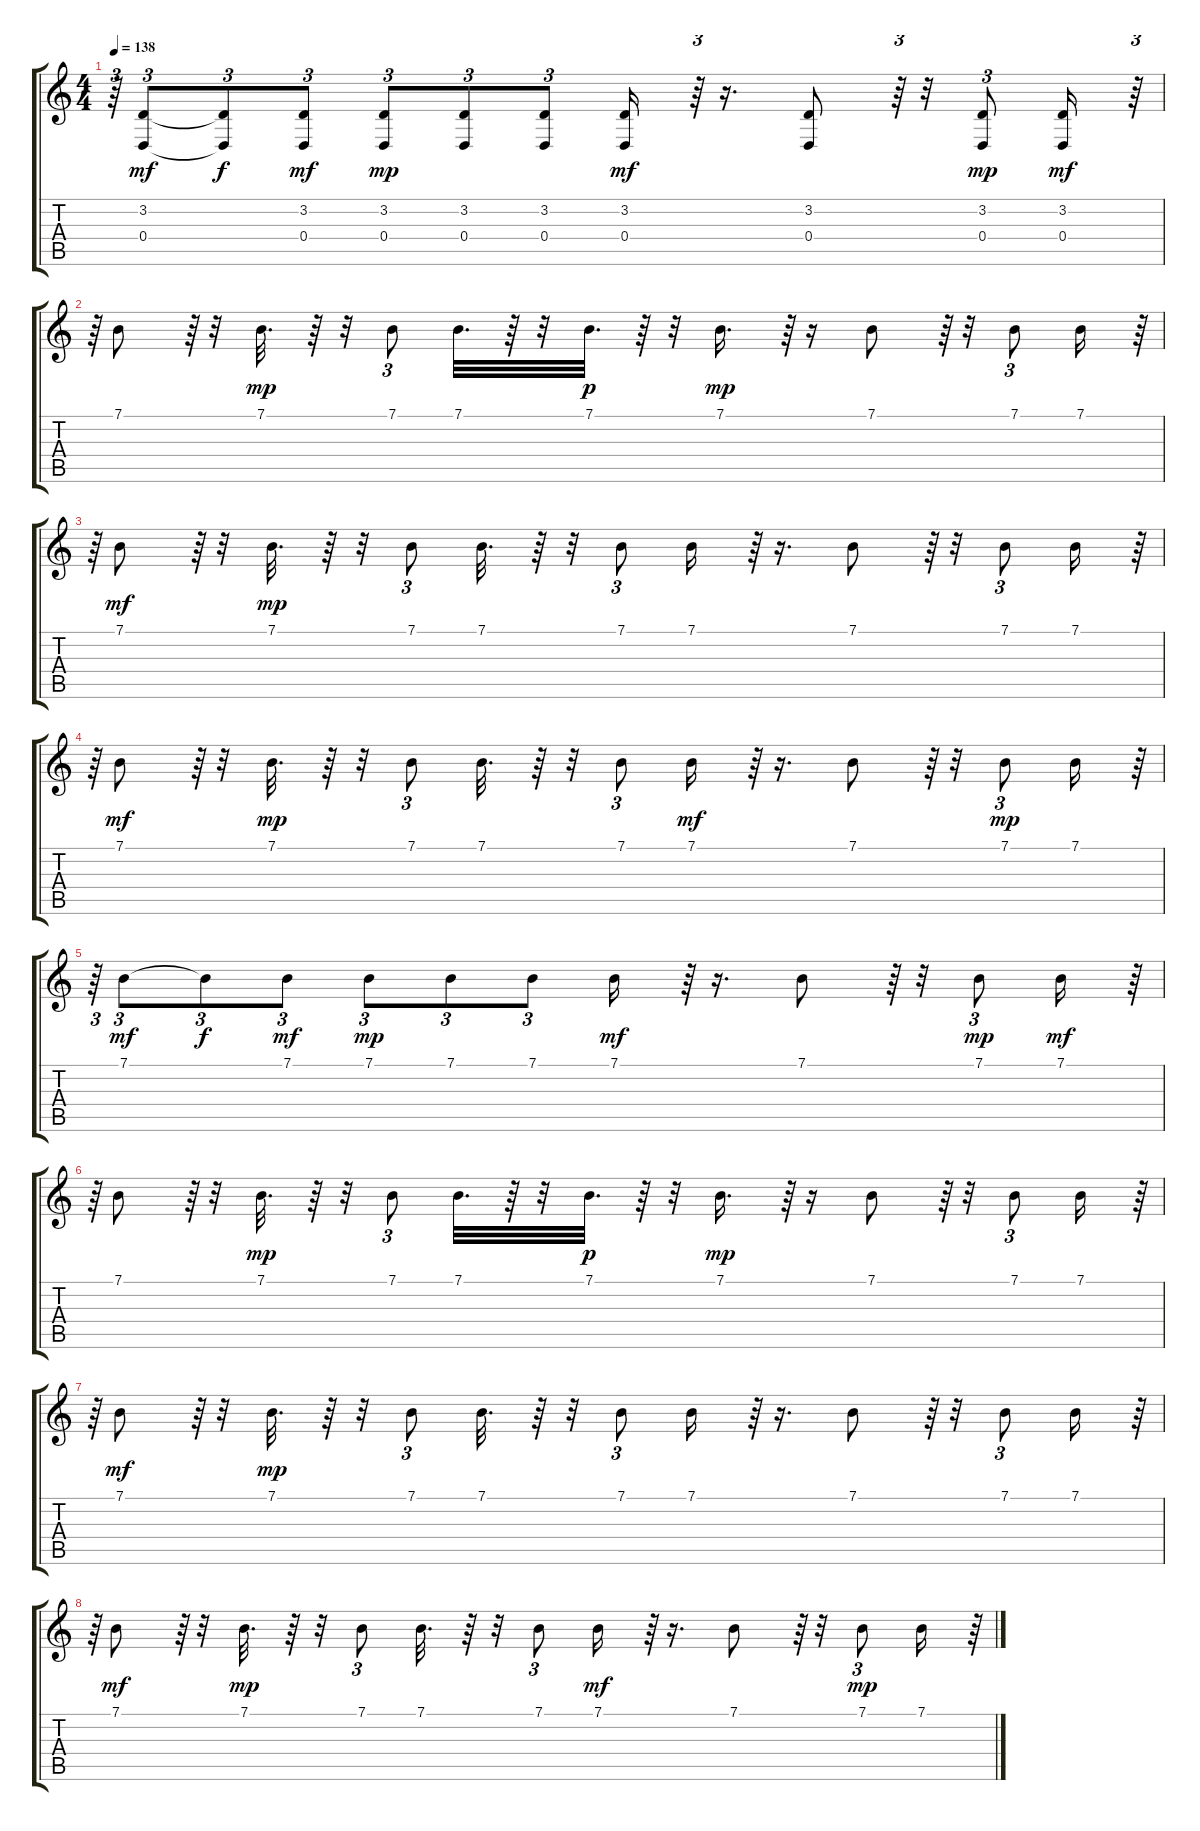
\track "" {instrument lead8bassandlead}
\staff {score tabs}
\tuning (E4 B3 G3 D3 A2 E2) {hide}
\ts (4 4)
\tempo 138
\clef g2
\ks c
r.64{tu (3 2) dy mp} (3.2 0.4).8{tu (3 2) dy mf} (3.2{t} 0.4{t}).8{tu (3 2) dy f} (3.2 0.4).8{tu (3 2) dy mf} (3.2 0.4).8{tu (3 2) dy mp} (3.2 0.4).8{tu (3 2)} (3.2 0.4).8{tu (3 2)} (3.2 0.4).16{dy mf} r.64{tu (3 2)} r.16{d} (3.2 0.4).8 r.64{tu (3 2)} r.32 (3.2 0.4).8{tu (3 2) dy mp} (3.2 0.4).16{dy mf} r.64{tu (3 2)} |
r.64{tu (3 2)} 7.1.8 r.64{tu (3 2)} r.32 7.1.32{d dy mp} r.64 r.32 7.1.8{tu (3 2)} 7.1.32{d} r.64 r.32 7.1.32{d dy p} r.64 r.32 7.1.16{d dy mp} r.64{tu (3 2)} r.16 7.1.8 r.64{tu (3 2)} r.32 7.1.8{tu (3 2)} 7.1.16 r.64{tu (3 2)} |
r.64{tu (3 2)} 7.1.8{dy mf} r.64{tu (3 2)} r.32 7.1.32{d dy mp} r.64 r.32 7.1.8{tu (3 2)} 7.1.32{d} r.64 r.32 7.1.8{tu (3 2)} 7.1.16 r.64{tu (3 2)} r.16{d} 7.1.8 r.64{tu (3 2)} r.32 7.1.8{tu (3 2)} 7.1.16 r.64{tu (3 2)} |
r.64{tu (3 2)} 7.1.8{dy mf} r.64{tu (3 2)} r.32 7.1.32{d dy mp} r.64 r.32 7.1.8{tu (3 2)} 7.1.32{d} r.64 r.32 7.1.8{tu (3 2)} 7.1.16{dy mf} r.64{tu (3 2)} r.16{d} 7.1.8 r.64{tu (3 2)} r.32 7.1.8{tu (3 2) dy mp} 7.1.16 r.64{tu (3 2)} |
r.64{tu (3 2)} 7.1.8{tu (3 2) dy mf} 7.1{t}.8{tu (3 2) dy f} 7.1.8{tu (3 2) dy mf} 7.1.8{tu (3 2) dy mp} 7.1.8{tu (3 2)} 7.1.8{tu (3 2)} 7.1.16{dy mf} r.64{tu (3 2)} r.16{d} 7.1.8 r.64{tu (3 2)} r.32 7.1.8{tu (3 2) dy mp} 7.1.16{dy mf} r.64{tu (3 2)} |
r.64{tu (3 2)} 7.1.8 r.64{tu (3 2)} r.32 7.1.32{d dy mp} r.64 r.32 7.1.8{tu (3 2)} 7.1.32{d} r.64 r.32 7.1.32{d dy p} r.64 r.32 7.1.16{d dy mp} r.64{tu (3 2)} r.16 7.1.8 r.64{tu (3 2)} r.32 7.1.8{tu (3 2)} 7.1.16 r.64{tu (3 2)} |
r.64{tu (3 2)} 7.1.8{dy mf} r.64{tu (3 2)} r.32 7.1.32{d dy mp} r.64 r.32 7.1.8{tu (3 2)} 7.1.32{d} r.64 r.32 7.1.8{tu (3 2)} 7.1.16 r.64{tu (3 2)} r.16{d} 7.1.8 r.64{tu (3 2)} r.32 7.1.8{tu (3 2)} 7.1.16 r.64{tu (3 2)} |
r.64{tu (3 2)} 7.1.8{dy mf} r.64{tu (3 2)} r.32 7.1.32{d dy mp} r.64 r.32 7.1.8{tu (3 2)} 7.1.32{d} r.64 r.32 7.1.8{tu (3 2)} 7.1.16{dy mf} r.64{tu (3 2)} r.16{d} 7.1.8 r.64{tu (3 2)} r.32 7.1.8{tu (3 2) dy mp} 7.1.16 r.64{tu (3 2)}
